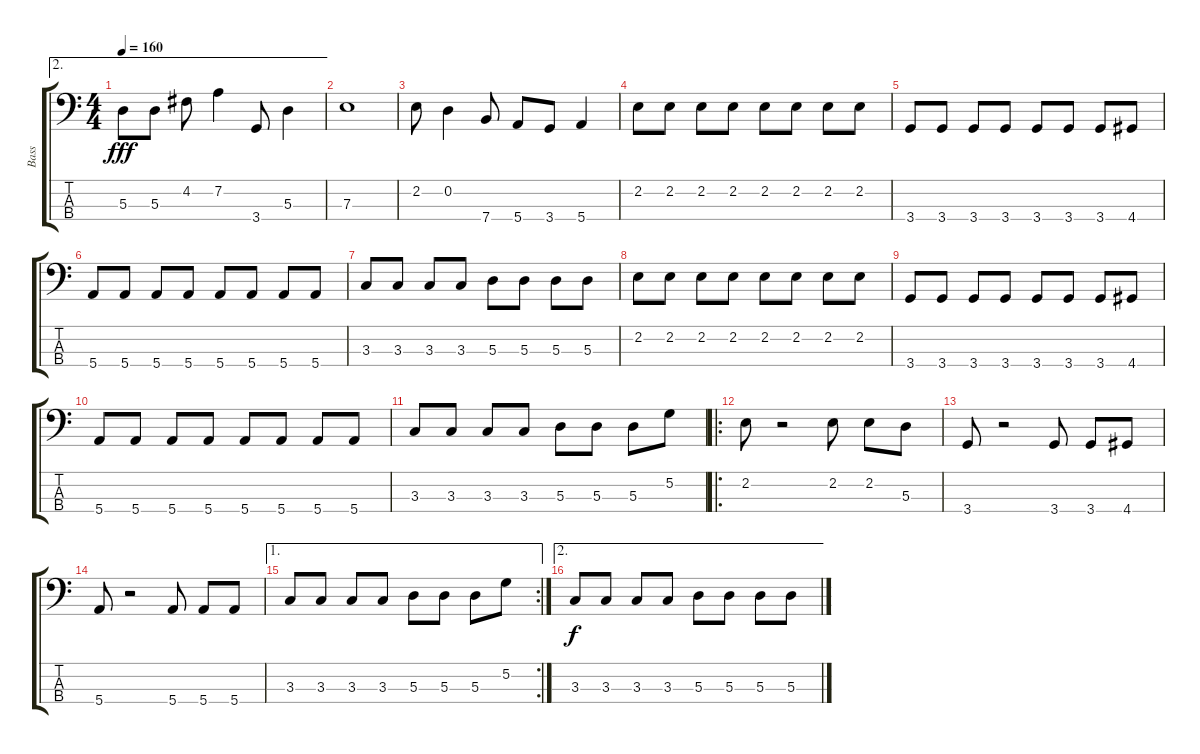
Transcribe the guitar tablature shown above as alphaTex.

\track ("Bass" "Bass") {instrument electricbassfinger}
\staff {score tabs}
\tuning (G2 D2 A1 E1) {hide}
\ae 2
\ts (4 4)
\tempo 160
\clef f4
\ks c
5.3.8{dy fff} 5.3.8 4.2.8 7.2.4 3.4.8 5.3.4 |
7.3.1 |
2.2.8 0.2.4 7.4.8 5.4.8 3.4.8 5.4.4 |
2.2.8 2.2.8 2.2.8 2.2.8 2.2.8 2.2.8 2.2.8 2.2.8 |
3.4.8 3.4.8 3.4.8 3.4.8 3.4.8 3.4.8 3.4.8 4.4.8 |
5.4.8 5.4.8 5.4.8 5.4.8 5.4.8 5.4.8 5.4.8 5.4.8 |
3.3.8 3.3.8 3.3.8 3.3.8 5.3.8 5.3.8 5.3.8 5.3.8 |
2.2.8 2.2.8 2.2.8 2.2.8 2.2.8 2.2.8 2.2.8 2.2.8 |
3.4.8 3.4.8 3.4.8 3.4.8 3.4.8 3.4.8 3.4.8 4.4.8 |
5.4.8 5.4.8 5.4.8 5.4.8 5.4.8 5.4.8 5.4.8 5.4.8 |
3.3.8 3.3.8 3.3.8 3.3.8 5.3.8 5.3.8 5.3.8 5.2.8 |
\ro
2.2.8 r.2 2.2.8 2.2.8 5.3.8 |
3.4.8 r.2 3.4.8 3.4.8 4.4.8 |
5.4.8 r.2 5.4.8 5.4.8 5.4.8 |
\ae 1
\rc 2
3.3.8 3.3.8 3.3.8 3.3.8 5.3.8 5.3.8 5.3.8 5.2.8 |
\ae 2
3.3.8{dy f} 3.3.8 3.3.8 3.3.8 5.3.8 5.3.8 5.3.8 5.3.8
